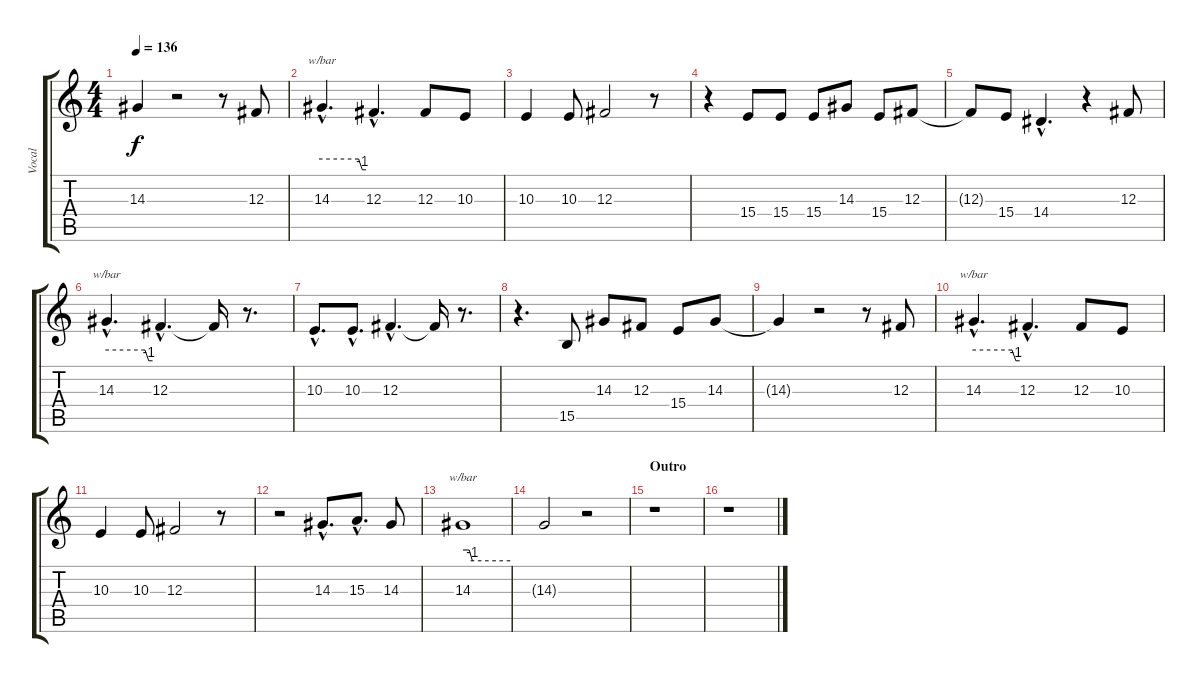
\track ("Vocal" "Vocal") {instrument viola}
\staff {score tabs}
\tuning (Eb4 Bb3 Gb3 Db3 Ab2 Eb2) {hide}
\ts (4 4)
\tempo 136
\clef g2
\ks c
14.3{t}.4{dy f} r.2 r.8 12.3.8 |
14.3{hac}.4{d tbe (custom default 0 0 50 0 55 -4 60 -4)} 12.3{hac}.4{d} 12.3.8 10.3.8 |
10.3.4 10.3.8 12.3.2 r.8 |
r.4 15.4.8 15.4.8 15.4.8 14.3.8 15.4.8 12.3.8 |
12.3{t}.8 15.4.8 14.4{hac}.4{d} r.4 12.3.8 |
14.3{hac}.4{d tbe (custom default 0 0 50 0 55 -4 60 -4)} 12.3{hac}.4{d} 12.3{t}.16 r.8{d} |
10.3{hac}.8{d} 10.3{hac}.8{d} 12.3{hac}.4{d} 12.3{t}.16 r.8{d} |
r.4{d} 15.5.8 14.3.8 12.3.8 15.4.8 14.3.8 |
14.3{t}.4 r.2 r.8 12.3.8 |
14.3{hac}.4{d tbe (custom default 0 0 50 0 55 -4 60 -4)} 12.3{hac}.4{d} 12.3.8 10.3.8 |
10.3.4 10.3.8 12.3.2 r.8 |
r.2 14.3{hac}.8{d} 15.3{hac}.8{d} 14.3.8 |
14.3.1{tbe (custom default 0 0 8 0 12 -4 60 -4)} |
14.3{t}.2 r.2 |
\section ("" "Outro")
r.1 |
r.1
